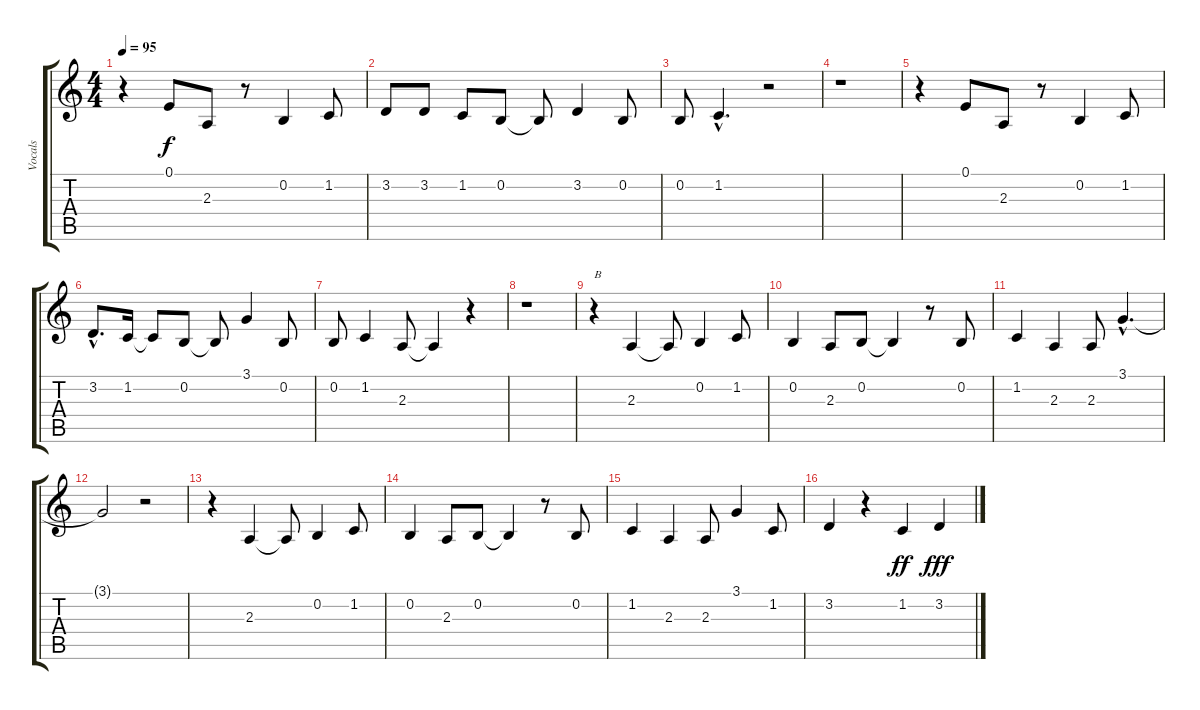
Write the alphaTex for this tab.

\track ("Vocals" "Vocals") {instrument englishhorn}
\staff {score tabs}
\tuning (E4 B3 G3 D3 A2 E2) {hide}
\ts (4 4)
\tempo 95
\clef g2
\ks c
r.4{dy f} 0.1.8 2.3.8 r.8 0.2.4 1.2.8 |
3.2.8 3.2.8 1.2.8 0.2.8 0.2{t}.8 3.2.4 0.2.8 |
0.2.8 1.2{hac}.4{d} r.2 |
r.1 |
r.4 0.1.8 2.3.8 r.8 0.2.4 1.2.8 |
3.2{hac}.8{d} 1.2.16 1.2{t}.8 0.2.8 0.2{t}.8 3.1.4 0.2.8 |
0.2.8 1.2.4 2.3.8 2.3{t}.4 r.4 |
r.1 |
r.4{txt "B"} 2.3.4 2.3{t}.8 0.2.4 1.2.8 |
0.2.4 2.3.8 0.2.8 0.2{t}.4 r.8 0.2.8 |
1.2.4 2.3.4 2.3.8 3.1{hac}.4{d} |
3.1{t}.2 r.2 |
r.4 2.3.4 2.3{t}.8 0.2.4 1.2.8 |
0.2.4 2.3.8 0.2.8 0.2{t}.4 r.8 0.2.8 |
1.2.4 2.3.4 2.3.8 3.1.4 1.2.8 |
3.2.4 r.4 1.2.4{dy ff} 3.2.4{dy fff}
